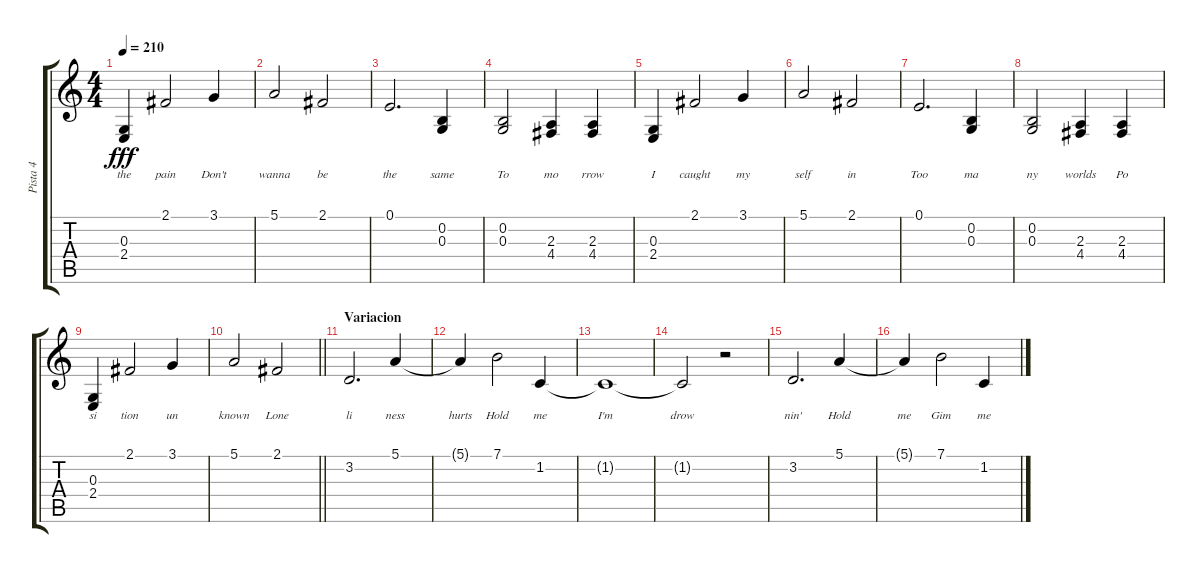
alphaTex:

\track ("Pista 4" "Pista 4") {instrument lead2sawtooth}
\staff {score tabs}
\tuning (E4 B3 G3 D3 A2 E2) {hide}
\ts (4 4)
\tempo 210
\clef g2
\ks c
(0.3 2.4).4{lyrics (0 "the") lyrics (1 "") lyrics (2 "") lyrics (3 "") lyrics (4 "") dy fff} 2.1.2{lyrics (0 "pain") lyrics (1 "") lyrics (2 "") lyrics (3 "") lyrics (4 "")} 3.1.4{lyrics (0 "Don't") lyrics (1 "") lyrics (2 "") lyrics (3 "") lyrics (4 "")} |
5.1.2{lyrics (0 "wanna") lyrics (1 "") lyrics (2 "") lyrics (3 "") lyrics (4 "")} 2.1.2{lyrics (0 "be") lyrics (1 "") lyrics (2 "") lyrics (3 "") lyrics (4 "")} |
0.1.2{d lyrics (0 "the") lyrics (1 "") lyrics (2 "") lyrics (3 "") lyrics (4 "")} (0.2 0.3).4{lyrics (0 "same") lyrics (1 "") lyrics (2 "") lyrics (3 "") lyrics (4 "")} |
(0.2 0.3).2{lyrics (0 "To") lyrics (1 "") lyrics (2 "") lyrics (3 "") lyrics (4 "")} (2.3 4.4).4{lyrics (0 "mo") lyrics (1 "") lyrics (2 "") lyrics (3 "") lyrics (4 "")} (2.3 4.4).4{lyrics (0 "rrow") lyrics (1 "") lyrics (2 "") lyrics (3 "") lyrics (4 "")} |
(0.3 2.4).4{lyrics (0 "I") lyrics (1 "") lyrics (2 "") lyrics (3 "") lyrics (4 "")} 2.1.2{lyrics (0 "caught") lyrics (1 "") lyrics (2 "") lyrics (3 "") lyrics (4 "")} 3.1.4{lyrics (0 "my") lyrics (1 "") lyrics (2 "") lyrics (3 "") lyrics (4 "")} |
5.1.2{lyrics (0 "self") lyrics (1 "") lyrics (2 "") lyrics (3 "") lyrics (4 "")} 2.1.2{lyrics (0 "in") lyrics (1 "") lyrics (2 "") lyrics (3 "") lyrics (4 "")} |
0.1.2{d lyrics (0 "Too") lyrics (1 "") lyrics (2 "") lyrics (3 "") lyrics (4 "")} (0.2 0.3).4{lyrics (0 "ma") lyrics (1 "") lyrics (2 "") lyrics (3 "") lyrics (4 "")} |
(0.2 0.3).2{lyrics (0 "ny") lyrics (1 "") lyrics (2 "") lyrics (3 "") lyrics (4 "")} (2.3 4.4).4{lyrics (0 "worlds") lyrics (1 "") lyrics (2 "") lyrics (3 "") lyrics (4 "")} (2.3 4.4).4{lyrics (0 "Po") lyrics (1 "") lyrics (2 "") lyrics (3 "") lyrics (4 "")} |
(0.3 2.4).4{lyrics (0 "si") lyrics (1 "") lyrics (2 "") lyrics (3 "") lyrics (4 "")} 2.1.2{lyrics (0 "tion") lyrics (1 "") lyrics (2 "") lyrics (3 "") lyrics (4 "")} 3.1.4{lyrics (0 "un") lyrics (1 "") lyrics (2 "") lyrics (3 "") lyrics (4 "")} |
\barLineRight lightlight
5.1.2{lyrics (0 "known") lyrics (1 "") lyrics (2 "") lyrics (3 "") lyrics (4 "")} 2.1.2{lyrics (0 "Lone") lyrics (1 "") lyrics (2 "") lyrics (3 "") lyrics (4 "")} |
\section ("" "Variacion")
3.2.2{d lyrics (0 "li") lyrics (1 "") lyrics (2 "") lyrics (3 "") lyrics (4 "")} 5.1.4{lyrics (0 "ness") lyrics (1 "") lyrics (2 "") lyrics (3 "") lyrics (4 "")} |
5.1{t}.4{lyrics (0 "hurts") lyrics (1 "") lyrics (2 "") lyrics (3 "") lyrics (4 "")} 7.1.2{lyrics (0 "Hold") lyrics (1 "") lyrics (2 "") lyrics (3 "") lyrics (4 "")} 1.2.4{lyrics (0 "me") lyrics (1 "") lyrics (2 "") lyrics (3 "") lyrics (4 "")} |
1.2{t}.1{lyrics (0 "I'm") lyrics (1 "") lyrics (2 "") lyrics (3 "") lyrics (4 "")} |
1.2{t}.2{lyrics (0 "drow") lyrics (1 "") lyrics (2 "") lyrics (3 "") lyrics (4 "")} r.2 |
3.2.2{d lyrics (0 "nin'") lyrics (1 "") lyrics (2 "") lyrics (3 "") lyrics (4 "")} 5.1.4{lyrics (0 "Hold") lyrics (1 "") lyrics (2 "") lyrics (3 "") lyrics (4 "")} |
5.1{t}.4{lyrics (0 "me") lyrics (1 "") lyrics (2 "") lyrics (3 "") lyrics (4 "")} 7.1.2{lyrics (0 "Gim") lyrics (1 "") lyrics (2 "") lyrics (3 "") lyrics (4 "")} 1.2.4{lyrics (0 "me") lyrics (1 "") lyrics (2 "") lyrics (3 "") lyrics (4 "")}
